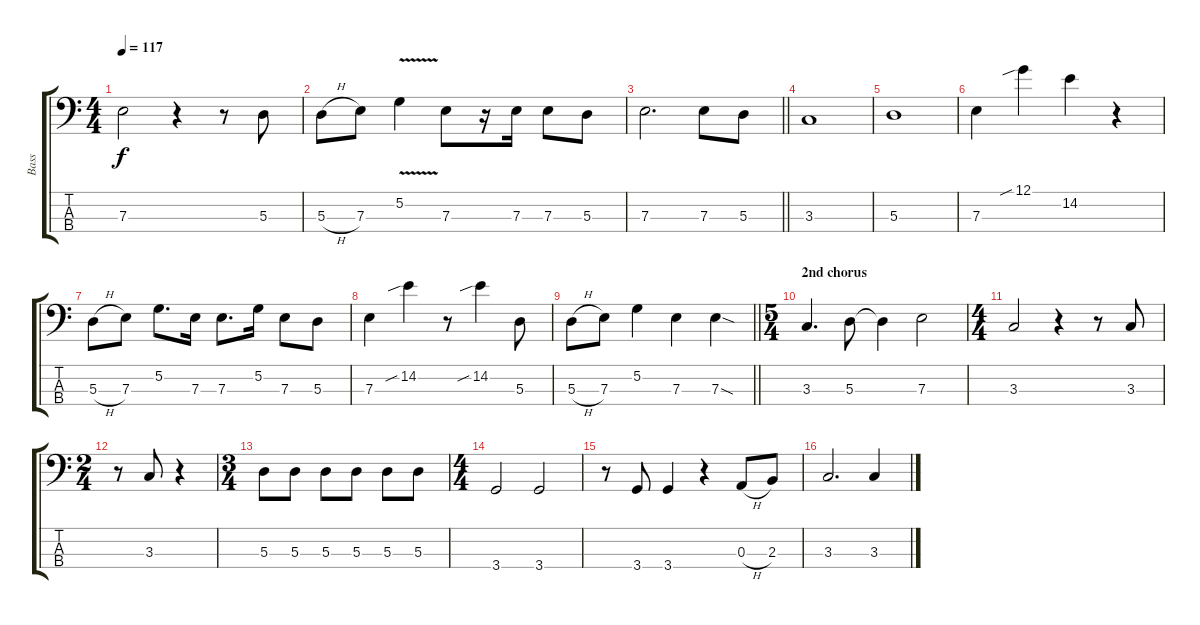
\track ("Bass" "Bass") {instrument electricbassfinger}
\staff {score tabs}
\tuning (G2 D2 A1 E1) {hide}
\ts (4 4)
\tempo 117
\clef f4
\ks c
7.3.2{dy f} r.4 r.8 5.3.8 |
5.3{h}.8 7.3.8 5.2{v}.4 7.3.8 r.16 7.3.16 7.3.8 5.3.8 |
\barLineRight lightlight
7.3.2{d} 7.3.8 5.3.8 |
3.3.1 |
5.3.1 |
7.3.4 12.1{sib}.4 14.2.4 r.4 |
5.3{h}.8 7.3.8 5.2.8{d} 7.3.16 7.3.8{d} 5.2.16 7.3.8 5.3.8 |
7.3.4 14.2{sib}.4 r.8 14.2{sib}.4 5.3.8 |
\barLineRight lightlight
5.3{h}.8 7.3.8 5.2.4 7.3.4 7.3{sod}.4 |
\ts (5 4)
\section ("" "2nd chorus")
3.3.4{d} 5.3.8 5.3{t}.4 7.3.2 |
\ts (4 4)
3.3.2 r.4 r.8 3.3.8 |
\ts (2 4)
r.8 3.3.8 r.4 |
\ts (3 4)
5.3.8 5.3.8 5.3.8 5.3.8 5.3.8 5.3.8 |
\ts (4 4)
3.4.2 3.4.2 |
r.8 3.4.8 3.4.4 r.4 0.3{h}.8 2.3.8 |
3.3.2{d} 3.3.4
